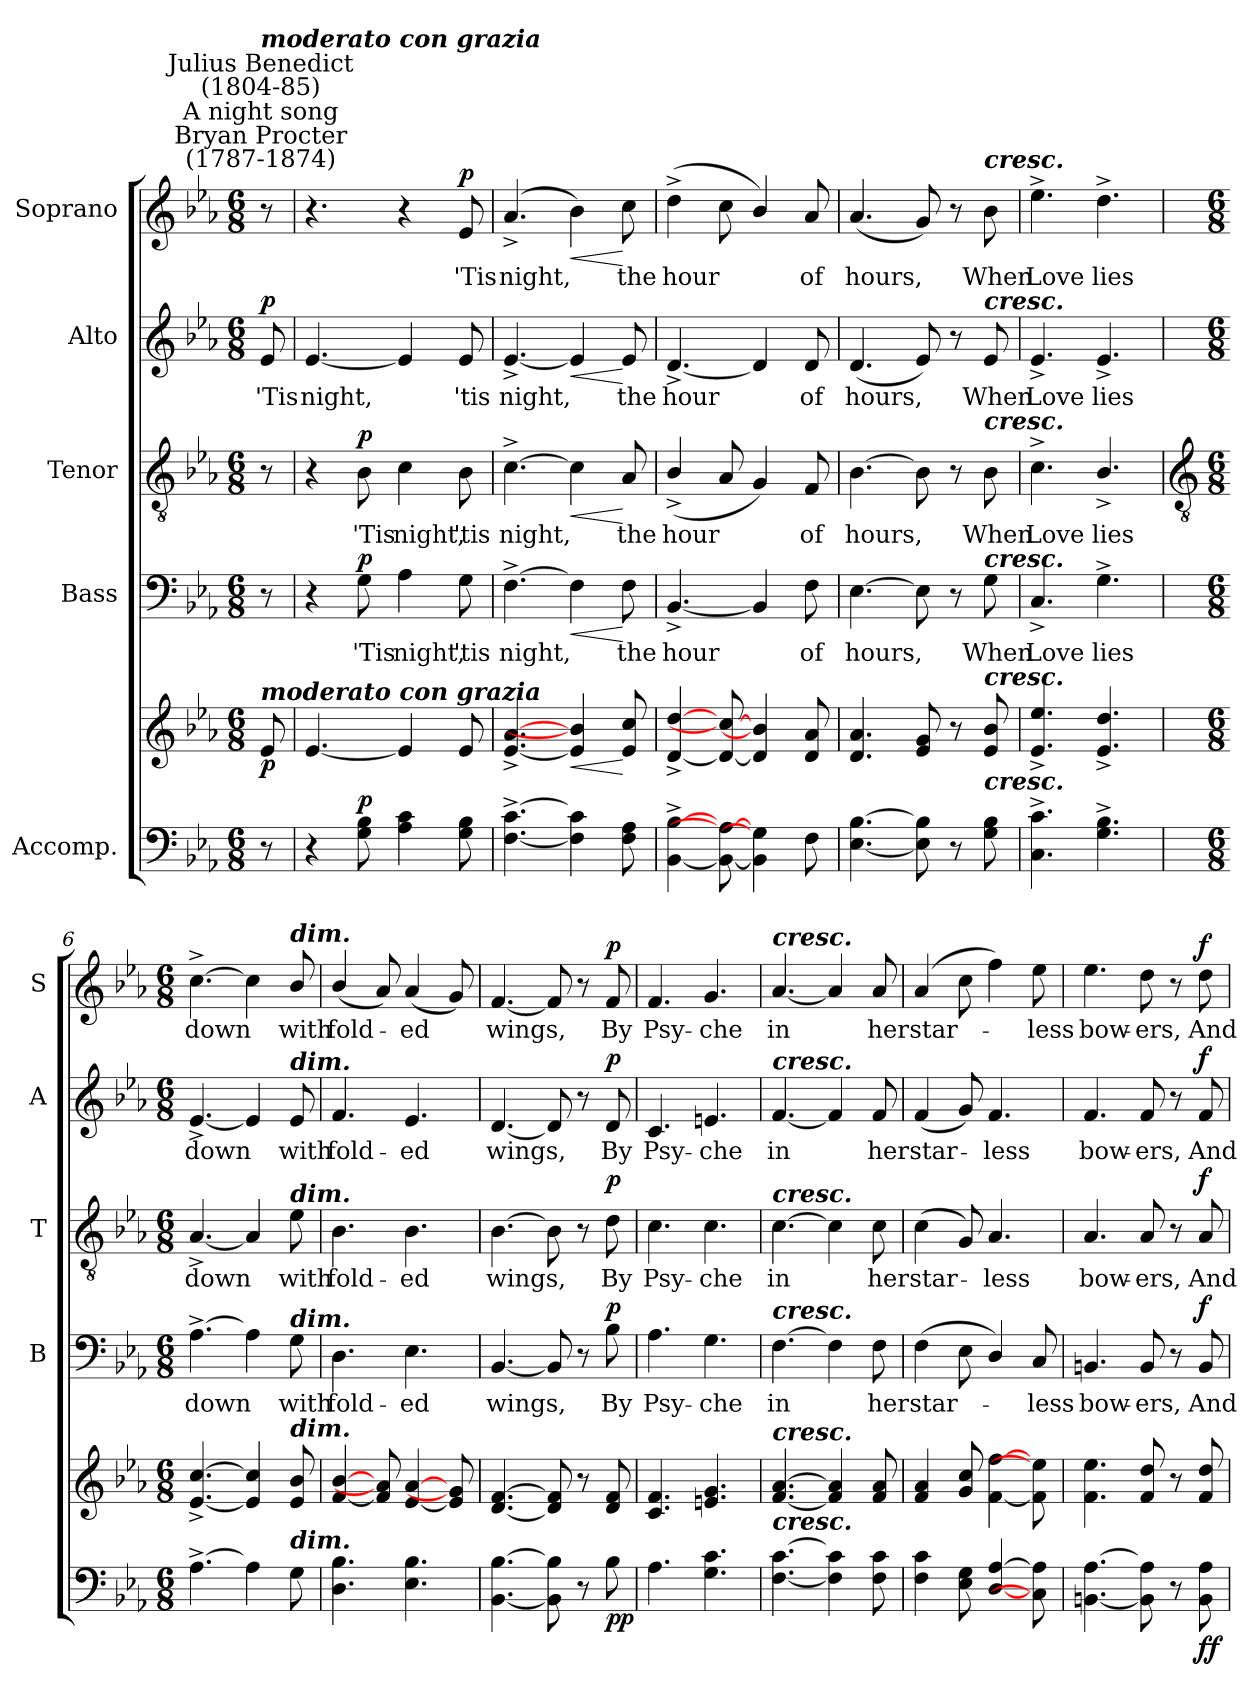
**kern	**kern	**dynam	**kern	**text	**dynam	**kern	**text	**dynam	**kern	**text	**dynam	**kern	**text	**dynam
*part5	*part5	*part5	*part4	*part4	*part4	*part3	*part3	*part3	*part2	*part2	*part2	*part1	*part1	*part1
*staff6	*staff5	*staff5/6	*staff4	*staff4	*staff4	*staff3	*staff3	*staff3	*staff2	*staff2	*staff2	*staff1	*staff1	*staff1
*I"Accomp.	*	*	*I"Bass	*	*	*I"Tenor	*	*	*I"Alto	*	*	*I"Soprano	*	*
*	*	*	*I'B	*	*	*I'T	*	*	*I'A	*	*	*I'S	*	*
*clefF4	*clefG2	*	*clefF4	*	*	*clefGv2	*	*	*clefG2	*	*	*clefG2	*	*
*k[b-e-a-]	*k[b-e-a-]	*	*k[b-e-a-]	*	*	*k[b-e-a-]	*	*	*k[b-e-a-]	*	*	*k[b-e-a-]	*	*
*E-:	*E-:	*	*E-:	*	*	*E-:	*	*	*E-:	*	*	*E-:	*	*
*M6/8	*M6/8	*	*M6/8	*	*	*M6/8	*	*	*M6/8	*	*	*M6/8	*	*
*MM76	*MM76	*	*MM76	*	*	*MM76	*	*	*MM76	*	*	*MM76	*	*
=	=	=	=	=	=	=	=	=	=	=	=	=	=	=
!	!	!	!	!	!	!	!	!	!	!	!	!LO:TX:a:cj:t=Bryan Procter\n(1787-1874)	!	!
!	!	!	!	!	!	!	!	!	!	!	!	!LO:TX:a:cj:t=A night song	!	!
!	!	!	!	!	!	!	!	!	!	!	!	!LO:TX:a:cj:t=Julius Benedict\n(1804-85)	!	!
!	!	!	!	!	!	!	!	!	!	!	!	!LO:TX:a:Bi:t=moderato con grazia	!	!
!	!LO:TX:a:Bi:t=moderato con grazia	!	!	!	!	!	!	!	!	!	!	!	!	!
!	!	!LO:DY:b	!	!	!	!	!	!	!	!LO:LY:b	!LO:DY:b	!	!	!
8r	8e-	p	8r	.	.	8r	.	.	8e-	'Tis	p	8r	.	.
=1	=1	=1	=1	=1	=1	=1	=1	=1	=1	=1	=1	=1	=1	=1
!	!	!	!	!	!	!	!	!	!	!LO:LY:b	!	!	!	!
4r	[4.e-	.	4r	.	.	4r	.	.	[4.e-	night,	.	4.r	.	.
!	!	!LO:DY:a=2	!	!LO:LY:b	!LO:DY:b	!	!LO:LY:b	!LO:DY:b	!	!	!	!	!	!
8G 8B-	.	p	8G	'Tis	p	8B-	'Tis	p	.	.	.	.	.	.
!	!	!	!	!LO:LY:b	!	!	!LO:LY:b	!	!	!	!	!	!	!
4A- 4c	4e-]	.	4A-	night,	.	4c	night,	.	4e-]	.	.	4r	.	.
!	!	!	!	!LO:LY:b	!	!	!LO:LY:b	!	!	!LO:LY:b	!	!	!LO:LY:b	!LO:DY:b
8G 8B-	8e-	.	8G	'tis	.	8B-	'tis	.	8e-	'tis	.	8e-	'Tis	p
=2	=2	=2	=2	=2	=2	=2	=2	=2	=2	=2	=2	=2	=2	=2
!	!	!	!	!LO:LY:b	!	!	!LO:LY:b	!	!	!LO:LY:b	!	!	!LO:LY:b	!
[4.F^ [4.c^	[4.e-^ [4.a-^	.	[4.F^	night,	.	[4.c^	night,	.	[4.e-^	night,	.	(<4.a-^	night,	.
!	!	!LO:HP:b	!	!	!LO:HP:b	!	!	!LO:HP:b	!	!	!LO:HP:b	!	!	!LO:HP:b
4F] 4c]	4e-] 4b-]	<	4F]	.	<	4c]	.	<	4e-]	.	<	4b-)	.	<
!	!	!	!	!LO:LY:b	!	!	!LO:LY:b	!	!	!LO:LY:b	!	!	!LO:LY:b	!
8F 8A-	8e- 8cc	[	8F	the	[	8A-	the	[	8e-	the	[	8cc	the	[
=3	=3	=3	=3	=3	=3	=3	=3	=3	=3	=3	=3	=3	=3	=3
!	!	!	!	!LO:LY:b	!	!	!LO:LY:b	!	!	!LO:LY:b	!	!	!LO:LY:b	!
[4BB-^ [4B-^	[4d^ [4dd^	.	[4.BB-^	hour	.	(<4B-^/	hour	.	[4.d^	hour	.	(>4dd^	hour	.
8BB-_ 8A-_	8d_ 8cc_	.	.	.	.	8A-	.	.	.	.	.	8cc	.	.
4BB-] 4G]	4d] 4b-]	.	4BB-]	.	.	4G)	.	.	4d]	.	.	4b-/)	.	.
!	!	!	!	!LO:LY:b	!	!	!LO:LY:b	!	!	!LO:LY:b	!	!	!LO:LY:b	!
8F	8d 8a-	.	8F	of	.	8F	of	.	8d	of	.	8a-	of	.
=4	=4	=4	=4	=4	=4	=4	=4	=4	=4	=4	=4	=4	=4	=4
!	!	!	!	!LO:LY:b	!	!	!LO:LY:b	!	!	!LO:LY:b	!	!	!LO:LY:b	!
[4.E- [4.B-	4.d 4.a-	.	[4.E-	hours,	.	[4.B-	hours,	.	(<4.d	hours,	.	(<4.a-	hours,	.
8E-] 8B-]	8e- 8g	.	8E-]	.	.	8B-]	.	.	8e-)	.	.	8g)	.	.
8r	8r	.	8r	.	.	8r	.	.	8r	.	.	8r	.	.
!	!	!	!	!	!	!	!	!	!	!	!	!LO:TX:a:Bi:t=cresc.	!	!
!	!	!	!	!	!	!	!	!	!LO:TX:a:Bi:t=cresc.	!	!	!	!	!
!	!	!	!	!	!	!LO:TX:a:Bi:t=cresc.	!	!	!	!	!	!	!	!
!	!	!	!LO:TX:a:Bi:t=cresc.	!	!	!	!	!	!	!	!	!	!	!
!	!LO:TX:a:Bi:t=cresc.	!	!	!	!	!	!	!	!	!	!	!	!	!
!LO:TX:a:Bi:t=cresc.	!	!	!	!	!	!	!	!	!	!	!	!	!	!
!	!	!	!	!LO:LY:b	!	!	!LO:LY:b	!	!	!LO:LY:b	!	!	!LO:LY:b	!
8G 8B-	8e- 8b-	.	8G	When	.	8B-	When	.	8e-	When	.	8b-	When	.
=5	=5	=5	=5	=5	=5	=5	=5	=5	=5	=5	=5	=5	=5	=5
!	!	!	!	!LO:LY:b	!	!	!LO:LY:b	!	!	!LO:LY:b	!	!	!LO:LY:b	!
4.C^ 4.c^	4.e-^ 4.ee-^	.	4.C^	Love	.	4.c^	Love	.	4.e-^	Love	.	4.ee-^	Love	.
!	!	!	!	!LO:LY:b	!	!	!LO:LY:b	!	!	!LO:LY:b	!	!	!LO:LY:b	!
4.G^ 4.B-^	4.e-^ 4.dd^	.	4.G^	lies	.	4.B-^/	lies	.	4.e-^	lies	.	4.dd^	lies	.
!!LO:LB:g=z
=6	=6	=6	=6	=6	=6	=6	=6	=6	=6	=6	=6	=6	=6	=6
*	*	*	*	*	*	*clefGv2	*	*	*	*	*	*	*	*
*M6/8	*M6/8	*	*M6/8	*	*	*M6/8	*	*	*M6/8	*	*	*M6/8	*	*
!	!	!	!	!LO:LY:b	!	!	!LO:LY:b	!	!	!LO:LY:b	!	!	!LO:LY:b	!
[4.A-^	[4.e-^ [4.cc^	.	[4.A-^	down	.	[4.A-^	down	.	[4.e-^	down	.	[4.cc^	down	.
4A-]	4e-] 4cc]	.	4A-]	.	.	4A-]	.	.	4e-]	.	.	4cc]	.	.
!	!	!	!	!	!	!	!	!	!	!	!	!LO:TX:a:Bi:t=dim.	!	!
!	!	!	!	!	!	!	!	!	!LO:TX:a:Bi:t=dim.	!	!	!	!	!
!	!	!	!	!	!	!LO:TX:a:Bi:t=dim.	!	!	!	!	!	!	!	!
!	!	!	!LO:TX:a:Bi:t=dim.	!	!	!	!	!	!	!	!	!	!	!
!	!LO:TX:a:Bi:t=dim.	!	!	!	!	!	!	!	!	!	!	!	!	!
!LO:TX:a:Bi:t=dim.	!	!	!	!	!	!	!	!	!	!	!	!	!	!
!	!	!	!	!LO:LY:b	!	!	!LO:LY:b	!	!	!LO:LY:b	!	!	!LO:LY:b	!
8G	8e-/ 8b-/	.	8G	with	.	8e-	with	.	8e-	with	.	8b-/	with	.
=7	=7	=7	=7	=7	=7	=7	=7	=7	=7	=7	=7	=7	=7	=7
!	!	!	!	!LO:LY:b	!	!	!LO:LY:b	!	!	!LO:LY:b	!	!	!LO:LY:b	!
4.D 4.B-	[4f/ [4b-/	.	4.D	fold-	.	4.B-	fold-	.	4.f	fold-	.	(<4b-/	fold-	.
.	8f] 8a-]	.	.	.	.	.	.	.	.	.	.	8a-)	.	.
!	!	!	!	!LO:LY:b	!	!	!LO:LY:b	!	!	!LO:LY:b	!	!	!LO:LY:b	!
4.E- 4.B-	[4e- [4a-	.	4.E-	-ed	.	4.B-	-ed	.	4.e-	-ed	.	(<4a-	ed	.
.	8e-] 8g]	.	.	.	.	.	.	.	.	.	.	8g)	.	.
=8	=8	=8	=8	=8	=8	=8	=8	=8	=8	=8	=8	=8	=8	=8
!	!	!	!	!LO:LY:b	!	!	!LO:LY:b	!	!	!LO:LY:b	!	!	!LO:LY:b	!
[4.BB- [4.B-	[4.d [4.f	.	[4.BB-	wings,	.	[4.B-	wings,	.	[4.d	wings,	.	[4.f	wings,	.
8BB-] 8B-]	8d] 8f]	.	8BB-]	.	.	8B-]	.	.	8d]	.	.	8f]	.	.
8r	8r	.	8r	.	.	8r	.	.	8r	.	.	8r	.	.
!	!	!LO:DY:b=2	!	!LO:LY:b	!	!	!LO:LY:b	!	!	!LO:LY:b	!	!	!LO:LY:b	!
!	!	!LO:DY:n=1:b	!	!	!LO:DY:b	!	!	!LO:DY:b	!	!	!LO:DY:b	!	!	!LO:DY:b
8B-	8d 8f	p p	8B-	By	p	8d	By	p	8d	By	p	8f	By	p
=9	=9	=9	=9	=9	=9	=9	=9	=9	=9	=9	=9	=9	=9	=9
!	!	!	!	!LO:LY:b	!	!	!LO:LY:b	!	!	!LO:LY:b	!	!	!LO:LY:b	!
4.A-	4.c 4.f	.	4.A-	Psy-	.	4.c	Psy-	.	4.c	Psy-	.	4.f	Psy-	.
!	!	!	!	!LO:LY:b	!	!	!LO:LY:b	!	!	!LO:LY:b	!	!	!LO:LY:b	!
4.G 4.c	4.en 4.g	.	4.G	-che	.	4.c	-che	.	4.en	-che	.	4.g	-che	.
=10	=10	=10	=10	=10	=10	=10	=10	=10	=10	=10	=10	=10	=10	=10
!	!	!	!	!	!	!	!	!	!	!	!	!LO:TX:a:Bi:t=cresc.	!	!
!	!	!	!	!	!	!	!	!	!LO:TX:a:Bi:t=cresc.	!	!	!	!	!
!	!	!	!	!	!	!LO:TX:a:Bi:t=cresc.	!	!	!	!	!	!	!	!
!	!	!	!LO:TX:a:Bi:t=cresc.	!	!	!	!	!	!	!	!	!	!	!
!	!LO:TX:a:Bi:t=cresc.	!	!	!	!	!	!	!	!	!	!	!	!	!
!LO:TX:a:Bi:t=cresc.	!	!	!	!	!	!	!	!	!	!	!	!	!	!
!	!	!	!	!LO:LY:b	!	!	!LO:LY:b	!	!	!LO:LY:b	!	!	!LO:LY:b	!
[4.F [4.c	[4.f [4.a-	.	[4.F	in	.	[4.c	in	.	[4.f	in	.	[4.a-	in	.
4F] 4c]	4f] 4a-]	.	4F]	.	.	4c]	.	.	4f]	.	.	4a-]	.	.
!	!	!	!	!LO:LY:b	!	!	!LO:LY:b	!	!	!LO:LY:b	!	!	!LO:LY:b	!
8F 8c	8f 8a-	.	8F	her	.	8c	her	.	8f	her	.	8a-	her	.
=11	=11	=11	=11	=11	=11	=11	=11	=11	=11	=11	=11	=11	=11	=11
!	!	!	!	!LO:LY:b	!	!	!LO:LY:b	!	!	!LO:LY:b	!	!	!LO:LY:b	!
4F 4c	4f 4a-	.	(>4F	star-	.	(<4c	star-	.	(<4f	star-	.	(>4a-	star-	.
8E- 8G	8g 8cc	.	8E-	.	.	8G)	.	.	8g)	.	.	8cc	.	.
!	!	!	!	!	!	!	!LO:LY:b	!	!	!LO:LY:b	!	!	!	!
[4D/ [4A-/	[4f [4ff	.	4D/)	.	.	4.A-	less	.	4.f	less	.	4ff)	.	.
!	!	!	!	!LO:LY:b	!	!	!	!	!	!	!	!	!LO:LY:b	!
8C] 8A-]	8f] 8ee-]	.	8C	less	.	.	.	.	.	.	.	8ee-	less	.
=12	=12	=12	=12	=12	=12	=12	=12	=12	=12	=12	=12	=12	=12	=12
!	!	!	!	!LO:LY:b	!	!	!LO:LY:b	!	!	!LO:LY:b	!	!	!LO:LY:b	!
[4.BBn [4.A-	4.f 4.ee-	.	4.BBn	bow-	.	4.A-	bow-	.	4.f	bow-	.	4.ee-	bow-	.
!	!	!	!	!LO:LY:b	!	!	!LO:LY:b	!	!	!LO:LY:b	!	!	!LO:LY:b	!
8BB] 8A-]	8f 8dd	.	8BB	-ers,	.	8A-	-ers,	.	8f	-ers,	.	8dd	-ers,	.
8r	8r	.	8r	.	.	8r	.	.	8r	.	.	8r	.	.
!	!	!LO:DY:b=2	!	!LO:LY:b	!	!	!LO:LY:b	!	!	!LO:LY:b	!	!	!LO:LY:b	!
!	!	!LO:DY:n=1:b	!	!	!LO:DY:b	!	!	!LO:DY:b	!	!	!LO:DY:b	!	!	!LO:DY:b
8BB 8A-	8f 8dd	f f	8BB	And	f	8A-	And	f	8f	And	f	8dd	And	f
=	=	=	=	=	=	=	=	=	=	=	=	=	=	=
*-	*-	*-	*-	*-	*-	*-	*-	*-	*-	*-	*-	*-	*-	*-
